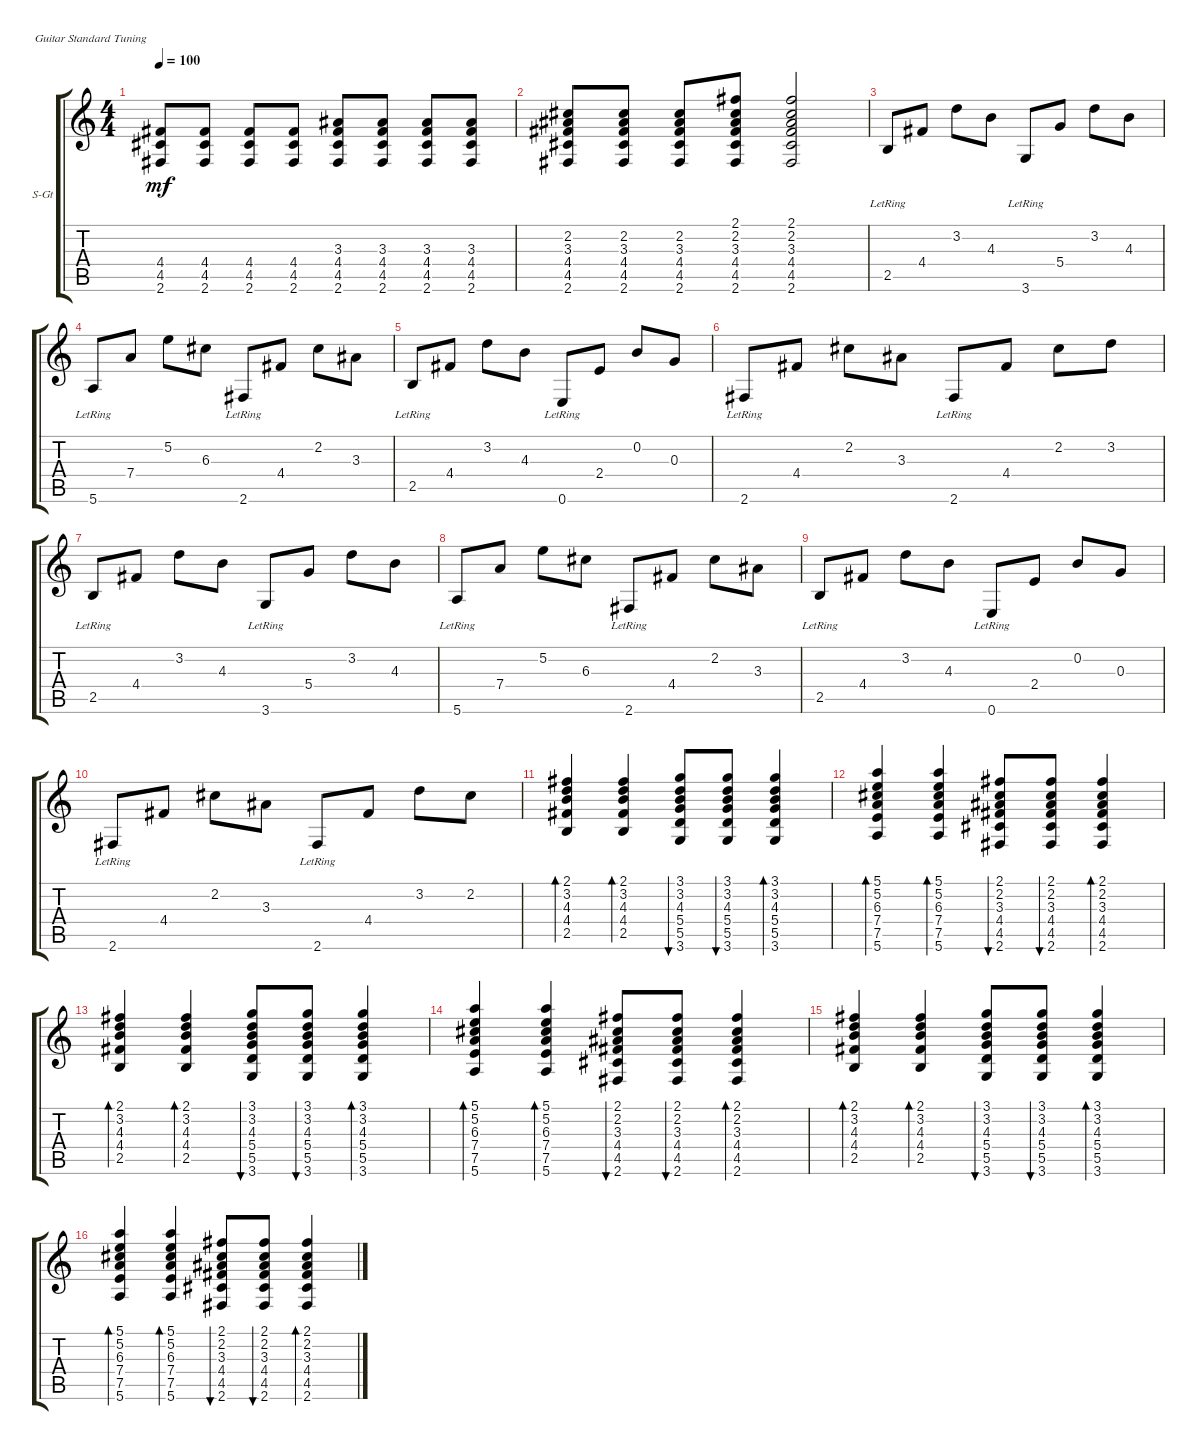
\defaultSystemsLayout 4
\bracketExtendMode groupsimilarinstruments
\firstSystemTrackNameOrientation horizontal
\otherSystemsTrackNameOrientation horizontal
\track ("Roman" "S-Gt") {instrument acousticguitarsteel}
\staff {score tabs}
\tuning (E4 B3 G3 D3 A2 E2)
\ts (4 4)
\tempo 100
\clef g2
\ks c
(2.6 4.5 4.4).8{dy mf instrument acousticguitarsteel} (2.6 4.5 4.4).8 (2.6 4.5 4.4).8 (2.6 4.5 4.4).8 (2.6 4.5 4.4 3.3).8 (2.6 4.5 4.4 3.3).8 (2.6 4.5 4.4 3.3).8 (2.6 4.5 4.4 3.3).8 |
(2.6 4.5 4.4 3.3 2.2).8 (2.6 4.5 4.4 3.3 2.2).8 (2.6 4.5 4.4 3.3 2.2).8 (2.6 4.5 4.4 3.3 2.2 2.1).8 (2.6 4.5 4.4 3.3 2.2 2.1).2 |
2.5{lr}.8 4.4.8 3.2.8 4.3.8 3.6{lr}.8 5.4.8 3.2.8 4.3.8 |
5.6{lr}.8 7.4.8 5.2.8 6.3.8 2.6{lr}.8 4.4.8 2.2.8 3.3.8 |
2.5{lr}.8 4.4.8 3.2.8 4.3.8 0.6{lr}.8 2.4.8 0.2.8 0.3.8 |
2.6{lr}.8 4.4.8 2.2.8 3.3.8 2.6{lr}.8 4.4.8 2.2.8 3.2.8 |
2.5{lr}.8 4.4.8 3.2.8 4.3.8 3.6{lr}.8 5.4.8 3.2.8 4.3.8 |
5.6{lr}.8 7.4.8 5.2.8 6.3.8 2.6{lr}.8 4.4.8 2.2.8 3.3.8 |
2.5{lr}.8 4.4.8 3.2.8 4.3.8 0.6{lr}.8 2.4.8 0.2.8 0.3.8 |
2.6{lr}.8 4.4.8 2.2.8 3.3.8 2.6{lr}.8 4.4.8 3.2.8 2.2.8 |
(2.5 4.4 4.3 3.2 2.1).4{bd 120} (2.5 4.4 4.3 3.2 2.1).4{bd 120} (3.6 5.5 5.4 4.3 3.2 3.1).8{bu 119} (3.6 5.5 5.4 4.3 3.2 3.1).8{bu 60} (3.6 5.5 5.4 4.3 3.2 3.1).4{bd 60} |
(5.6 7.5 7.4 6.3 5.2 5.1).4{bd 120} (5.6 7.5 7.4 6.3 5.1 5.2).4{bd 120} (2.6 4.5 4.4 3.3 2.2 2.1).8{bu 119} (2.6 4.5 4.4 3.3 2.2 2.1).8{bu 118} (2.6 4.5 4.4 3.3 2.2 2.1).4{bd 120} |
(2.5 4.4 4.3 3.2 2.1).4{bd 120} (2.5 4.4 4.3 3.2 2.1).4{bd 120} (3.6 5.5 5.4 4.3 3.2 3.1).8{bu 119} (3.6 5.5 5.4 4.3 3.2 3.1).8{bu 60} (3.6 5.5 5.4 4.3 3.2 3.1).4{bd 60} |
(5.6 7.5 7.4 6.3 5.2 5.1).4{bd 120} (5.6 7.5 7.4 6.3 5.1 5.2).4{bd 120} (2.6 4.5 4.4 3.3 2.2 2.1).8{bu 119} (2.6 4.5 4.4 3.3 2.2 2.1).8{bu 118} (2.6 4.5 4.4 3.3 2.2 2.1).4{bd 120} |
(2.5 4.4 4.3 3.2 2.1).4{bd 120} (2.5 4.4 4.3 3.2 2.1).4{bd 120} (3.6 5.5 5.4 4.3 3.2 3.1).8{bu 119} (3.6 5.5 5.4 4.3 3.2 3.1).8{bu 60} (3.6 5.5 5.4 4.3 3.2 3.1).4{bd 60} |
(5.6 7.5 7.4 6.3 5.2 5.1).4{bd 120} (5.6 7.5 7.4 6.3 5.1 5.2).4{bd 120} (2.6 4.5 4.4 3.3 2.2 2.1).8{bu 119} (2.6 4.5 4.4 3.3 2.2 2.1).8{bu 118} (2.6 4.5 4.4 3.3 2.2 2.1).4{bd 120}
